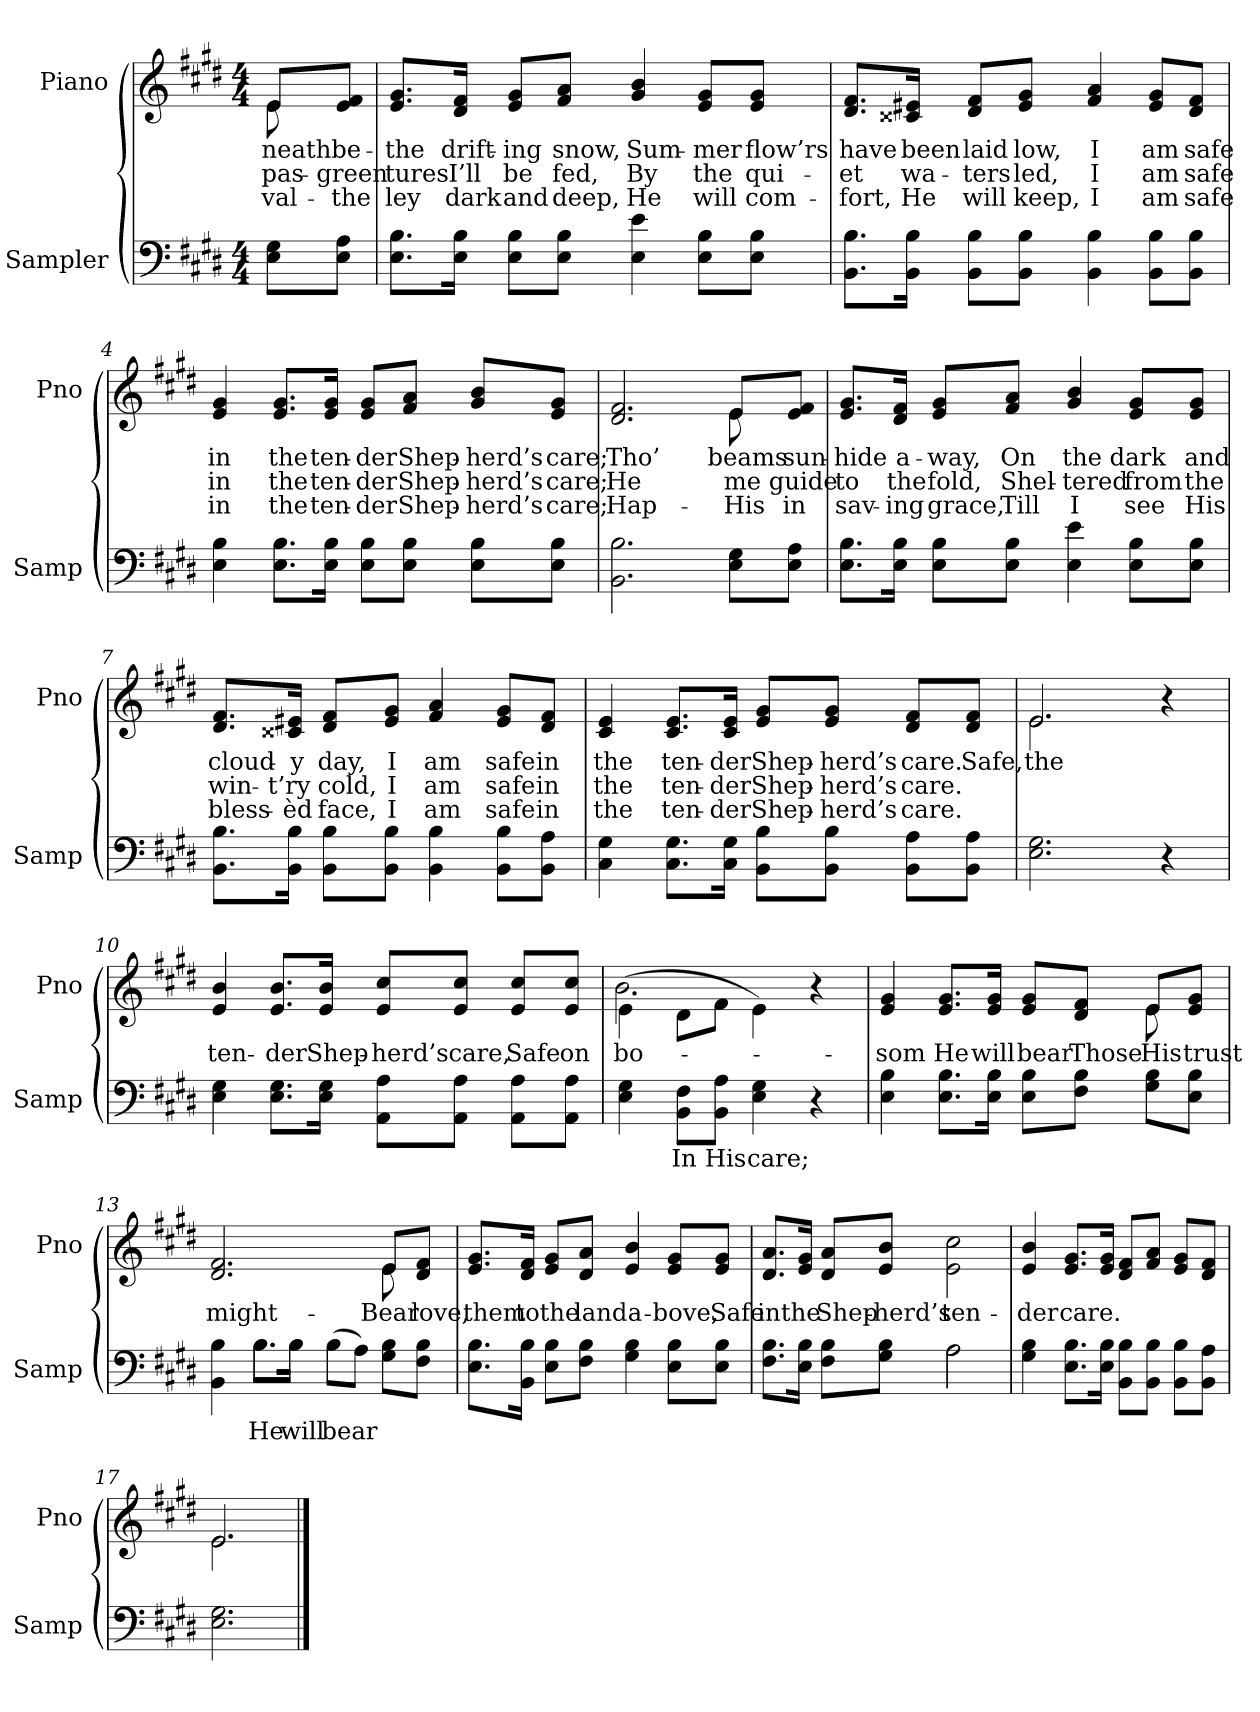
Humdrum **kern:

**kern	**text	**kern	**text	**text	**text
*part2	*part2	*part1	*part1	*part1	*part1
*staff2	*staff2	*staff1	*staff1	*staff1	*staff1
*I"Sampler	*	*I"Piano	*	*	*
*I'Samp	*	*I'Pno	*	*	*
*clefF4	*	*clefG2	*	*	*
*k[f#c#g#d#]	*	*k[f#c#g#d#]	*	*	*
*E:	*	*E:	*	*	*
*M4/4	*	*M4/4	*	*	*
=1	=1	=1	=1	=1	=1
*	*	*^	*	*	*
8E\ 8G#\L	.	8e/L	8e	-neath	pas-	val-
8E\ 8A\J	.	8e/ 8f#/J	8ryy	be-	green	the
*	*	*v	*v	*	*	*
=2	=2	=2	=2	=2	=2
8.E\ 8.B\L	.	8.e/ 8.g#/L	the	-tures	-ley
16E\ 16B\Jk	.	16d#/ 16f#/Jk	drift-	I’ll	dark
8E\ 8B\L	.	8e/ 8g#/L	-ing	be	and
8E\ 8B\J	.	8f#/ 8a/J	snow,	fed,	deep,
4E 4e	.	4g# 4b	Sum-	By	He
8E\ 8B\L	.	8e/ 8g#/L	-mer	the	will
8E\ 8B\J	.	8e/ 8g#/J	flow’rs	qui-	com-
=3	=3	=3	=3	=3	=3
8.BB\ 8.B\L	.	8.d#/ 8.f#/L	have	-et	-fort,
16BB\ 16B\Jk	.	16c##X/ 16e#X/Jk	been	wa-	He
8BB\ 8B\L	.	8d#/ 8f#/L	laid	-ters	will
8BB\ 8B\J	.	8e#/ 8g#/J	low,	led,	keep,
4BB 4B	.	4f# 4a	I	I	I
8BB\ 8B\L	.	8e#/ 8g#/L	am	am	am
8BB\ 8B\J	.	8d#/ 8f#/J	safe	safe	safe
=4	=4	=4	=4	=4	=4
4E 4B	.	4e 4g#	in	in	in
8.E\ 8.B\L	.	8.e/ 8.g#/L	the	the	the
16E\ 16B\Jk	.	16e/ 16g#/Jk	ten-	ten-	ten-
8E\ 8B\L	.	8e/ 8g#/L	-der	-der	-der
8E\ 8B\J	.	8f#/ 8a/J	Shep-	Shep-	Shep-
8E\ 8B\L	.	8g#/ 8b/L	-herd’s	-herd’s	-herd’s
8E\ 8B\J	.	8e/ 8g#/J	care;	care;	care;
=5	=5	=5	=5	=5	=5
*	*	*^	*	*	*
2.BB 2.B	.	2.d# 2.f#	2.ryy	Tho’	He	Hap-
8E\ 8G#\L	.	8e/L	8e	-beams	me	His
8E\ 8A\J	.	8e/ 8f#/J	8ryy	sun-	guide	in
*	*	*v	*v	*	*	*
=6	=6	=6	=6	=6	=6
8.E\ 8.B\L	.	8.e/ 8.g#/L	hide	to	sav-
16E\ 16B\Jk	.	16d#/ 16f#/Jk	a-	the	-ing
8E\ 8B\L	.	8e/ 8g#/L	-way,	fold,	grace,
8E\ 8B\J	.	8f#/ 8a/J	On	Shel-	Till
4E 4e	.	4g# 4b	the	-tered	I
8E\ 8B\L	.	8e/ 8g#/L	dark	from	see
8E\ 8B\J	.	8e/ 8g#/J	and	the	His
=7	=7	=7	=7	=7	=7
8.BB\ 8.B\L	.	8.d#/ 8.f#/L	cloud-	win-	bless-
16BB\ 16B\Jk	.	16c##X/ 16e#X/Jk	-y	-t’ry	-èd
8BB\ 8B\L	.	8d#/ 8f#/L	day,	cold,	face,
8BB\ 8B\J	.	8e#/ 8g#/J	I	I	I
4BB 4B	.	4f# 4a	am	am	am
8BB\ 8B\L	.	8e#/ 8g#/L	safe	safe	safe
8BB\ 8A\J	.	8d#/ 8f#/J	in	in	in
=8	=8	=8	=8	=8	=8
4C# 4G#	.	4c# 4e	the	the	the
8.C#\ 8.G#\L	.	8.c#/ 8.e/L	ten-	ten-	ten-
16C#\ 16G#\Jk	.	16c#/ 16e/Jk	-der	-der	-der
8BB\ 8B\L	.	8e/ 8g#/L	Shep-	Shep-	Shep-
8BB\ 8B\J	.	8e/ 8g#/J	-herd’s	-herd’s	-herd’s
8BB\ 8A\L	.	8d#/ 8f#/L	care.	care.	care.
8BB\ 8A\J	.	8d#/ 8f#/J	Safe,	.	.
=9	=9	=9	=9	=9	=9
*	*	*^	*	*	*
2.E 2.G#	.	2.e/	2.e	the	.	.
4r	.	4r	4ryy	.	.	.
=10	=10	=10	=10	=10	=10	=10
!	!	!LO:TX:t=Refrain	!	!	!	!
*	*	*v	*v	*	*	*
4E 4G#	.	4e 4b	ten-	.	.
8.E\ 8.G#\L	.	8.e/ 8.b/L	-der	.	.
16E\ 16G#\Jk	.	16e/ 16b/Jk	Shep-	.	.
8AA\ 8A\L	.	8e/ 8cc#/L	-herd’s	.	.
8AA\ 8A\J	.	8e/ 8cc#/J	care,	.	.
8AA\ 8A\L	.	8e/ 8cc#/L	Safe	.	.
8AA\ 8A\J	.	8e/ 8cc#/J	on	.	.
=11	=11	=11	=11	=11	=11
*	*	*^	*	*	*
4E 4G#	.	(4e\	2.b	bo-	.	.
8BB\ 8F#\L	In	8d#\L	.	.	.	.
8BB\ 8A\J	His	8f#\J	.	.	.	.
4E 4G#	care;	4e\)	.	.	.	.
4r	.	4r	4ryy	.	.	.
=12	=12	=12	=12	=12	=12	=12
4E 4B	.	4e 4g#	2.ryy	-som	.	.
8.E\ 8.B\L	.	8.e/ 8.g#/L	.	He	.	.
16E\ 16B\Jk	.	16e/ 16g#/Jk	.	will	.	.
8E\ 8B\L	.	8e/ 8g#/L	.	bear	.	.
8F#\ 8B\J	.	8d#/ 8f#/J	.	Those	.	.
8G#\ 8B\L	.	8e/L	8e	His	.	.
8E\ 8B\J	.	8e/ 8g#/J	8ryy	trust	.	.
=13	=13	=13	=13	=13	=13	=13
*^	*	*	*	*	*	*
4BB 4B	4ryy	.	2.d# 2.f#	2.ryy	might-	.	.
8.B\L	8.B\L	He	.	.	.	.	.
16B\Jk	16B\Jk	will	.	.	.	.	.
(8B\L	4B	bear	.	.	.	.	.
8A\J)	.	.	.	.	.	.	.
8G#\ 8B\L	4ryy	.	8e/L	8e	Bear	.	.
8F#\ 8B\J	.	.	8d#/ 8f#/J	8ryy	love,	.	.
*v	*v	*	*	*	*	*	*
*	*	*v	*v	*	*	*
=14	=14	=14	=14	=14	=14
8.E\ 8.B\L	.	8.e/ 8.g#/L	them	.	.
16BB\ 16B\Jk	.	16d#/ 16f#/Jk	to	.	.
8E\ 8B\L	.	8e/ 8g#/L	the	.	.
8F#\ 8B\J	.	8d#/ 8a/J	land	.	.
4G# 4B	.	4e 4b	a-	.	.
8E\ 8B\L	.	8e/ 8g#/L	-bove,	.	.
8E\ 8B\J	.	8e/ 8g#/J	Safe	.	.
=15	=15	=15	=15	=15	=15
*^	*	*	*	*	*
8.F#\ 8.B\L	2ryy	.	8.d#/ 8.a/L	in	.	.
16E\ 16B\Jk	.	.	16e/ 16g#/Jk	the	.	.
8F#\ 8B\L	.	.	8d#/ 8a/L	Shep-	.	.
8G#\ 8B\J	.	.	8e/ 8b/J	-herd’s	.	.
2A\	2A	.	2e\ 2cc#\	ten-	.	.
*v	*v	*	*	*	*	*
=16	=16	=16	=16	=16	=16
4G# 4B	.	4e 4b	-der	.	.
8.E\ 8.B\L	.	8.e/ 8.g#/L	care.	.	.
16E\ 16B\Jk	.	16e/ 16g#/Jk	.	.	.
8BB\ 8B\L	.	8d#/ 8f#/L	.	.	.
8BB\ 8B\J	.	8f#/ 8a/J	.	.	.
8BB\ 8B\L	.	8e/ 8g#/L	.	.	.
8BB\ 8A\J	.	8d#/ 8f#/J	.	.	.
=17	=17	=17	=17	=17	=17
*	*	*^	*	*	*
2.E 2.G#	.	2.e/	2.e	.	.	.
*	*	*v	*v	*	*	*
==	==	==	==	==	==
*-	*-	*-	*-	*-	*-
